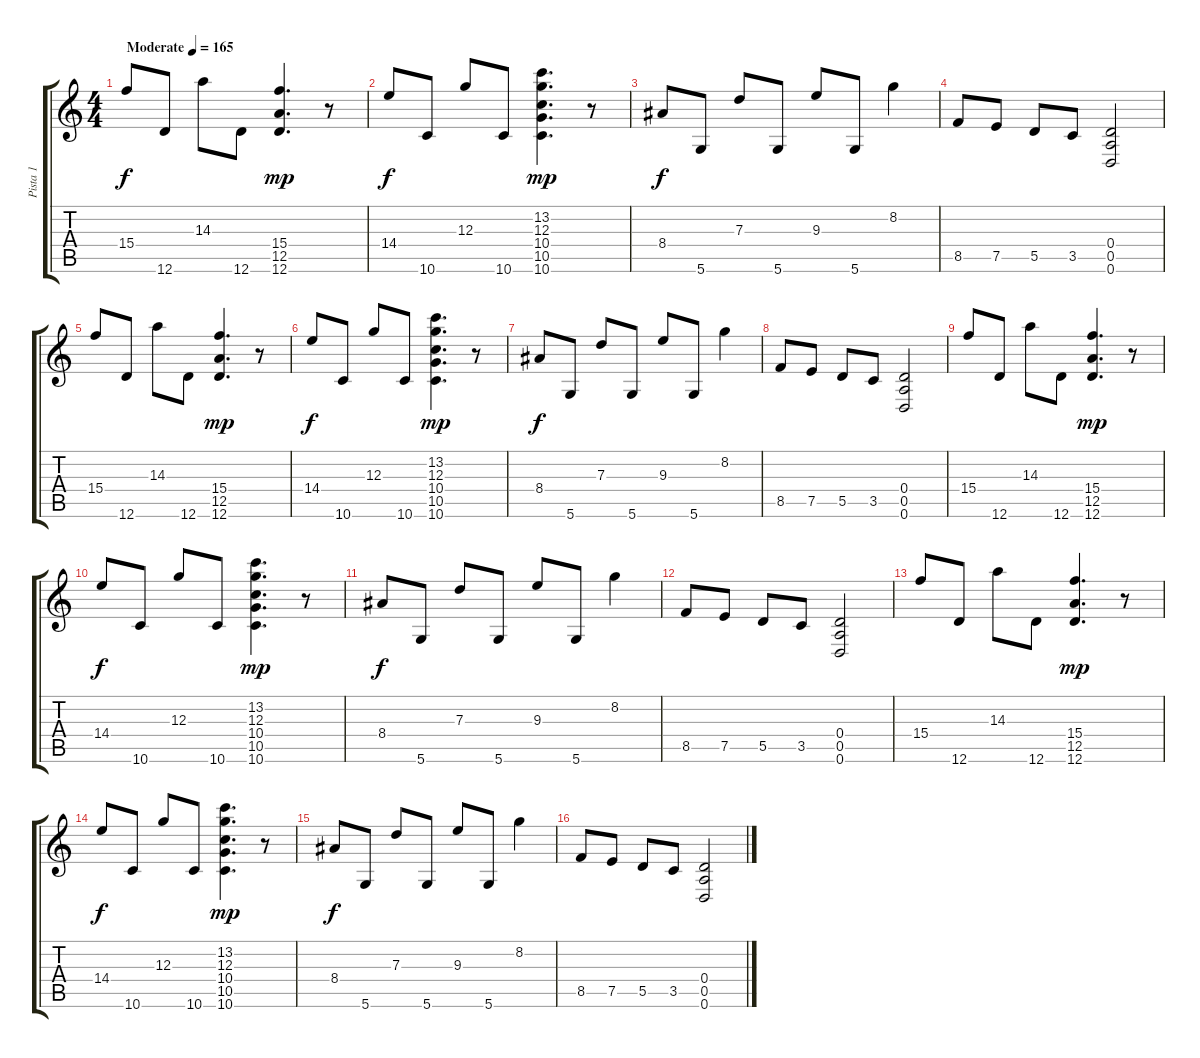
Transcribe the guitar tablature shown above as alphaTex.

\track ("Pista 1" "Pista 1") {instrument distortionguitar}
\staff {score tabs}
\tuning (E4 B3 G3 D3 A2 D2) {hide}
\ts (4 4)
\tempo (165 "Moderate")
\clef g2
\ks c
15.4.8{dy f instrument distortionguitar} 12.6.8 14.3.8 12.6.8 (15.4 12.5 12.6).4{d dy mp} r.8 |
14.4.8{dy f} 10.6.8 12.3.8 10.6.8 (13.2 12.3 10.4 10.5 10.6).4{d dy mp} r.8 |
8.4.8{dy f} 5.6.8 7.3.8 5.6.8 9.3.8 5.6.8 8.2.4 |
8.5.8 7.5.8 5.5.8 3.5.8 (0.4 0.5 0.6).2 |
15.4.8 12.6.8 14.3.8 12.6.8 (15.4 12.5 12.6).4{d dy mp} r.8 |
14.4.8{dy f} 10.6.8 12.3.8 10.6.8 (13.2 12.3 10.4 10.5 10.6).4{d dy mp} r.8 |
8.4.8{dy f} 5.6.8 7.3.8 5.6.8 9.3.8 5.6.8 8.2.4 |
8.5.8 7.5.8 5.5.8 3.5.8 (0.4 0.5 0.6).2 |
15.4.8 12.6.8 14.3.8 12.6.8 (15.4 12.5 12.6).4{d dy mp} r.8 |
14.4.8{dy f} 10.6.8 12.3.8 10.6.8 (13.2 12.3 10.4 10.5 10.6).4{d dy mp} r.8 |
8.4.8{dy f} 5.6.8 7.3.8 5.6.8 9.3.8 5.6.8 8.2.4 |
8.5.8 7.5.8 5.5.8 3.5.8 (0.4 0.5 0.6).2 |
15.4.8 12.6.8 14.3.8 12.6.8 (15.4 12.5 12.6).4{d dy mp} r.8 |
14.4.8{dy f} 10.6.8 12.3.8 10.6.8 (13.2 12.3 10.4 10.5 10.6).4{d dy mp} r.8 |
8.4.8{dy f} 5.6.8 7.3.8 5.6.8 9.3.8 5.6.8 8.2.4 |
8.5.8 7.5.8 5.5.8 3.5.8 (0.4 0.5 0.6).2
